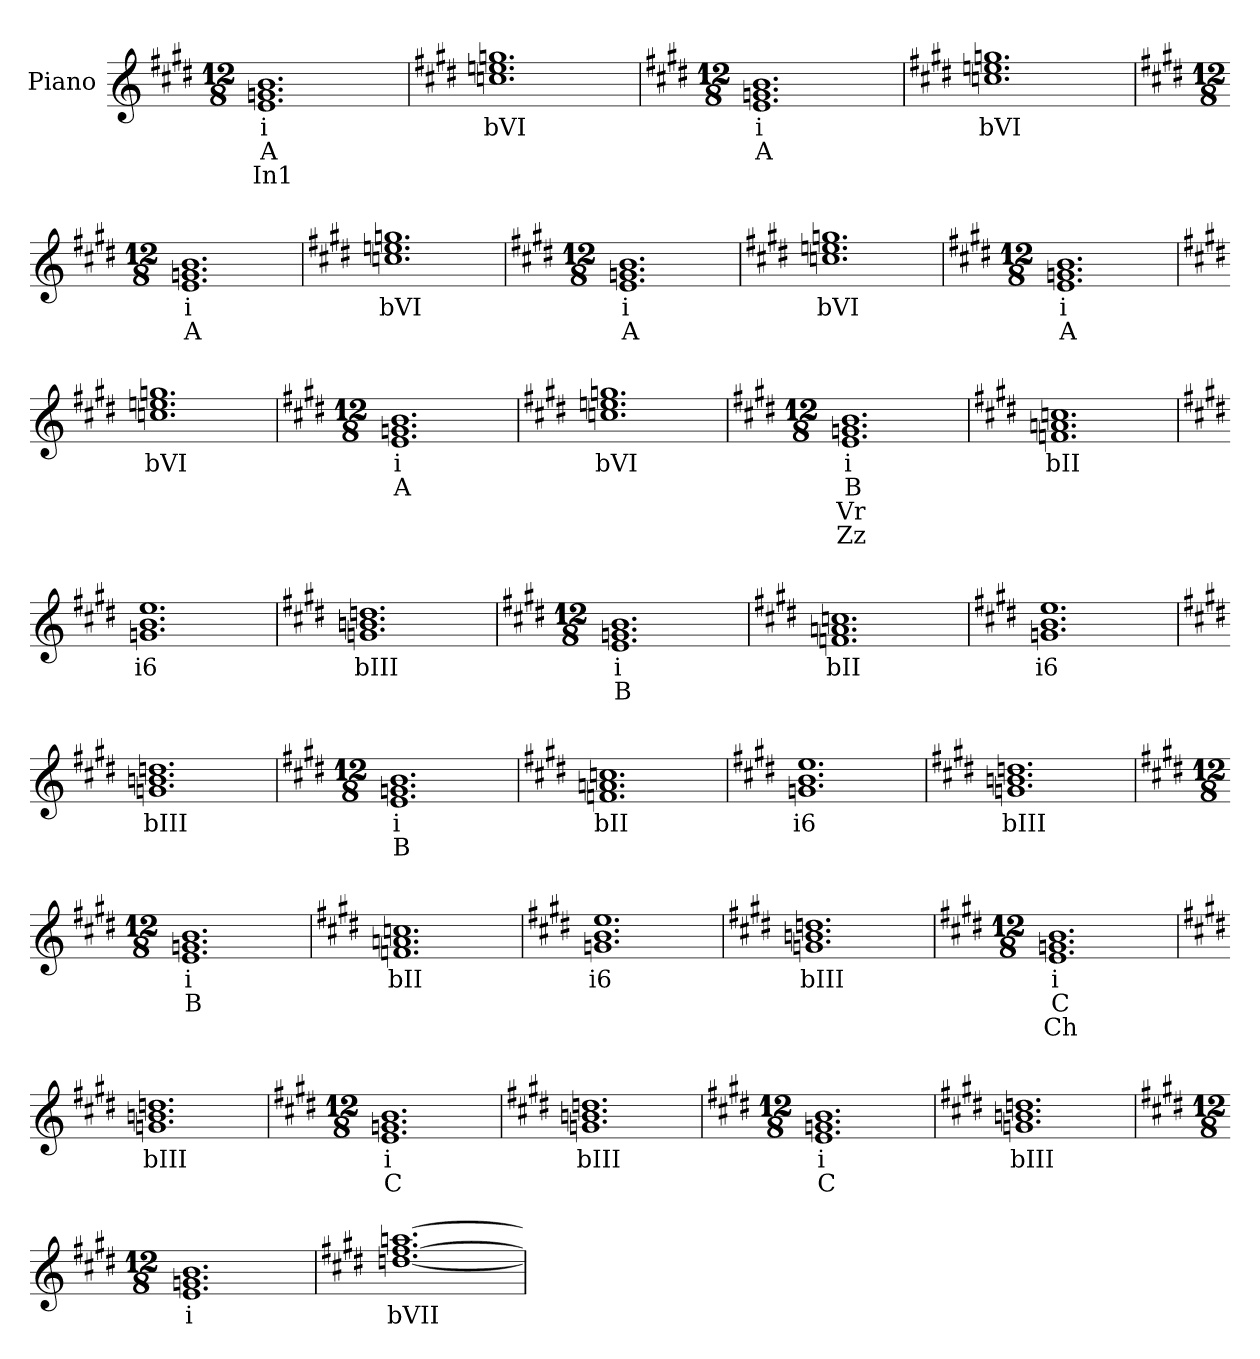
**kern	**text	**text	**text	**text
*part1	*part1	*part1	*part1	*part1
*staff1	*staff1	*staff1	*staff1	*staff1
*I"Piano	*	*	*	*
*I'Pno	*	*	*	*
*k[f#c#g#d#]	*	*	*	*
*E:	*	*	*	*
*M12/8	*	*	*	*
=	=	=	=	=
1.e 1.gn 1.b	i	A	In1	.
=	=	=	=	=
*k[f#c#g#d#]	*	*	*	*
*E:	*	*	*	*
1.ccn 1.een 1.ggn	bVI	.	.	.
=	=	=	=	=
*k[f#c#g#d#]	*	*	*	*
*E:	*	*	*	*
*M12/8	*	*	*	*
1.e 1.gn 1.b	i	A	.	.
=	=	=	=	=
*k[f#c#g#d#]	*	*	*	*
*E:	*	*	*	*
1.ccn 1.een 1.ggn	bVI	.	.	.
=	=	=	=	=
*k[f#c#g#d#]	*	*	*	*
*E:	*	*	*	*
*M12/8	*	*	*	*
1.e 1.gn 1.b	i	A	.	.
=	=	=	=	=
*k[f#c#g#d#]	*	*	*	*
*E:	*	*	*	*
1.ccn 1.een 1.ggn	bVI	.	.	.
=	=	=	=	=
*k[f#c#g#d#]	*	*	*	*
*E:	*	*	*	*
*M12/8	*	*	*	*
1.e 1.gn 1.b	i	A	.	.
=	=	=	=	=
*k[f#c#g#d#]	*	*	*	*
*E:	*	*	*	*
1.ccn 1.een 1.ggn	bVI	.	.	.
=	=	=	=	=
*k[f#c#g#d#]	*	*	*	*
*E:	*	*	*	*
*M12/8	*	*	*	*
1.e 1.gn 1.b	i	A	.	.
=	=	=	=	=
*k[f#c#g#d#]	*	*	*	*
*E:	*	*	*	*
1.ccn 1.een 1.ggn	bVI	.	.	.
=	=	=	=	=
*k[f#c#g#d#]	*	*	*	*
*E:	*	*	*	*
*M12/8	*	*	*	*
1.e 1.gn 1.b	i	A	.	.
=	=	=	=	=
*k[f#c#g#d#]	*	*	*	*
*E:	*	*	*	*
1.ccn 1.een 1.ggn	bVI	.	.	.
=	=	=	=	=
*k[f#c#g#d#]	*	*	*	*
*E:	*	*	*	*
*M12/8	*	*	*	*
1.e 1.gn 1.b	i	B	Vr	Zz
=	=	=	=	=
*k[f#c#g#d#]	*	*	*	*
*E:	*	*	*	*
1.fn 1.an 1.ccn	bII	.	.	.
=	=	=	=	=
*k[f#c#g#d#]	*	*	*	*
*E:	*	*	*	*
1.gn 1.b 1.ee	i6	.	.	.
=	=	=	=	=
*k[f#c#g#d#]	*	*	*	*
*E:	*	*	*	*
1.gn 1.bn 1.ddn	bIII	.	.	.
=	=	=	=	=
*k[f#c#g#d#]	*	*	*	*
*E:	*	*	*	*
*M12/8	*	*	*	*
1.e 1.gn 1.b	i	B	.	.
=	=	=	=	=
*k[f#c#g#d#]	*	*	*	*
*E:	*	*	*	*
1.fn 1.an 1.ccn	bII	.	.	.
=	=	=	=	=
*k[f#c#g#d#]	*	*	*	*
*E:	*	*	*	*
1.gn 1.b 1.ee	i6	.	.	.
=	=	=	=	=
*k[f#c#g#d#]	*	*	*	*
*E:	*	*	*	*
1.gn 1.bn 1.ddn	bIII	.	.	.
=	=	=	=	=
*k[f#c#g#d#]	*	*	*	*
*E:	*	*	*	*
*M12/8	*	*	*	*
1.e 1.gn 1.b	i	B	.	.
=	=	=	=	=
*k[f#c#g#d#]	*	*	*	*
*E:	*	*	*	*
1.fn 1.an 1.ccn	bII	.	.	.
=	=	=	=	=
*k[f#c#g#d#]	*	*	*	*
*E:	*	*	*	*
1.gn 1.b 1.ee	i6	.	.	.
=	=	=	=	=
*k[f#c#g#d#]	*	*	*	*
*E:	*	*	*	*
1.gn 1.bn 1.ddn	bIII	.	.	.
=	=	=	=	=
*k[f#c#g#d#]	*	*	*	*
*E:	*	*	*	*
*M12/8	*	*	*	*
1.e 1.gn 1.b	i	B	.	.
=	=	=	=	=
*k[f#c#g#d#]	*	*	*	*
*E:	*	*	*	*
1.fn 1.an 1.ccn	bII	.	.	.
=	=	=	=	=
*k[f#c#g#d#]	*	*	*	*
*E:	*	*	*	*
1.gn 1.b 1.ee	i6	.	.	.
=	=	=	=	=
*k[f#c#g#d#]	*	*	*	*
*E:	*	*	*	*
1.gn 1.bn 1.ddn	bIII	.	.	.
=	=	=	=	=
*k[f#c#g#d#]	*	*	*	*
*E:	*	*	*	*
*M12/8	*	*	*	*
1.e 1.gn 1.b	i	C	Ch	.
=	=	=	=	=
*k[f#c#g#d#]	*	*	*	*
*E:	*	*	*	*
1.gn 1.bn 1.ddn	bIII	.	.	.
=	=	=	=	=
*k[f#c#g#d#]	*	*	*	*
*E:	*	*	*	*
*M12/8	*	*	*	*
1.e 1.gn 1.b	i	C	.	.
=	=	=	=	=
*k[f#c#g#d#]	*	*	*	*
*E:	*	*	*	*
1.gn 1.bn 1.ddn	bIII	.	.	.
=	=	=	=	=
*k[f#c#g#d#]	*	*	*	*
*E:	*	*	*	*
*M12/8	*	*	*	*
1.e 1.gn 1.b	i	C	.	.
=	=	=	=	=
*k[f#c#g#d#]	*	*	*	*
*E:	*	*	*	*
1.gn 1.bn 1.ddn	bIII	.	.	.
=	=	=	=	=
*k[f#c#g#d#]	*	*	*	*
*E:	*	*	*	*
*M12/8	*	*	*	*
1.e 1.gn 1.b	i	.	.	.
=	=	=	=	=
*k[f#c#g#d#]	*	*	*	*
*E:	*	*	*	*
[1.ddn [1.ff# [1.aan	bVII	.	.	.
=	=	=	=	=
*-	*-	*-	*-	*-
